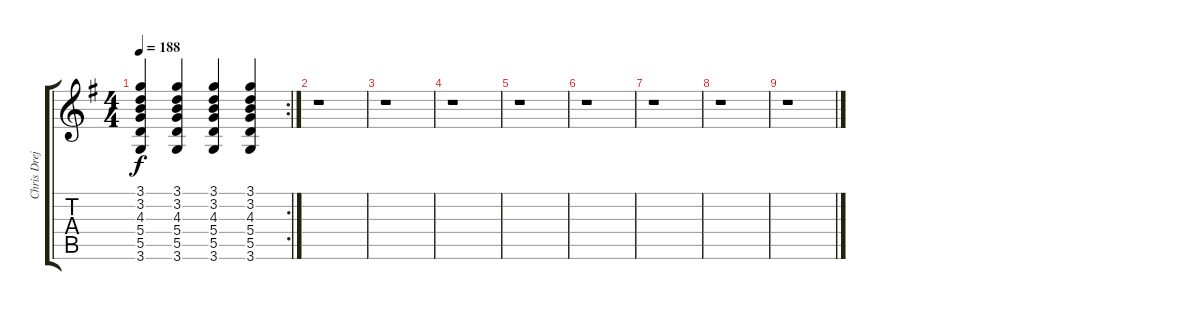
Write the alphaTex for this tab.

\track ("Chris Dreja - Electric Guitar" "Chris Drej") {instrument electricguitarclean}
\staff {score tabs}
\tuning (E4 B3 G3 D3 A2 E2) {hide}
\rc 2
\ts (4 4)
\tempo 188
\clef g2
\ks g
(3.1 3.2 4.3 5.4 5.5 3.6).4{dy f} (3.1 3.2 4.3 5.4 5.5 3.6).4 (3.1 3.2 4.3 5.4 5.5 3.6).4 (3.1 3.2 4.3 5.4 5.5 3.6).4 |
r.1 |
r.1 |
r.1 |
r.1 |
r.1 |
r.1 |
r.1 |
r.1
